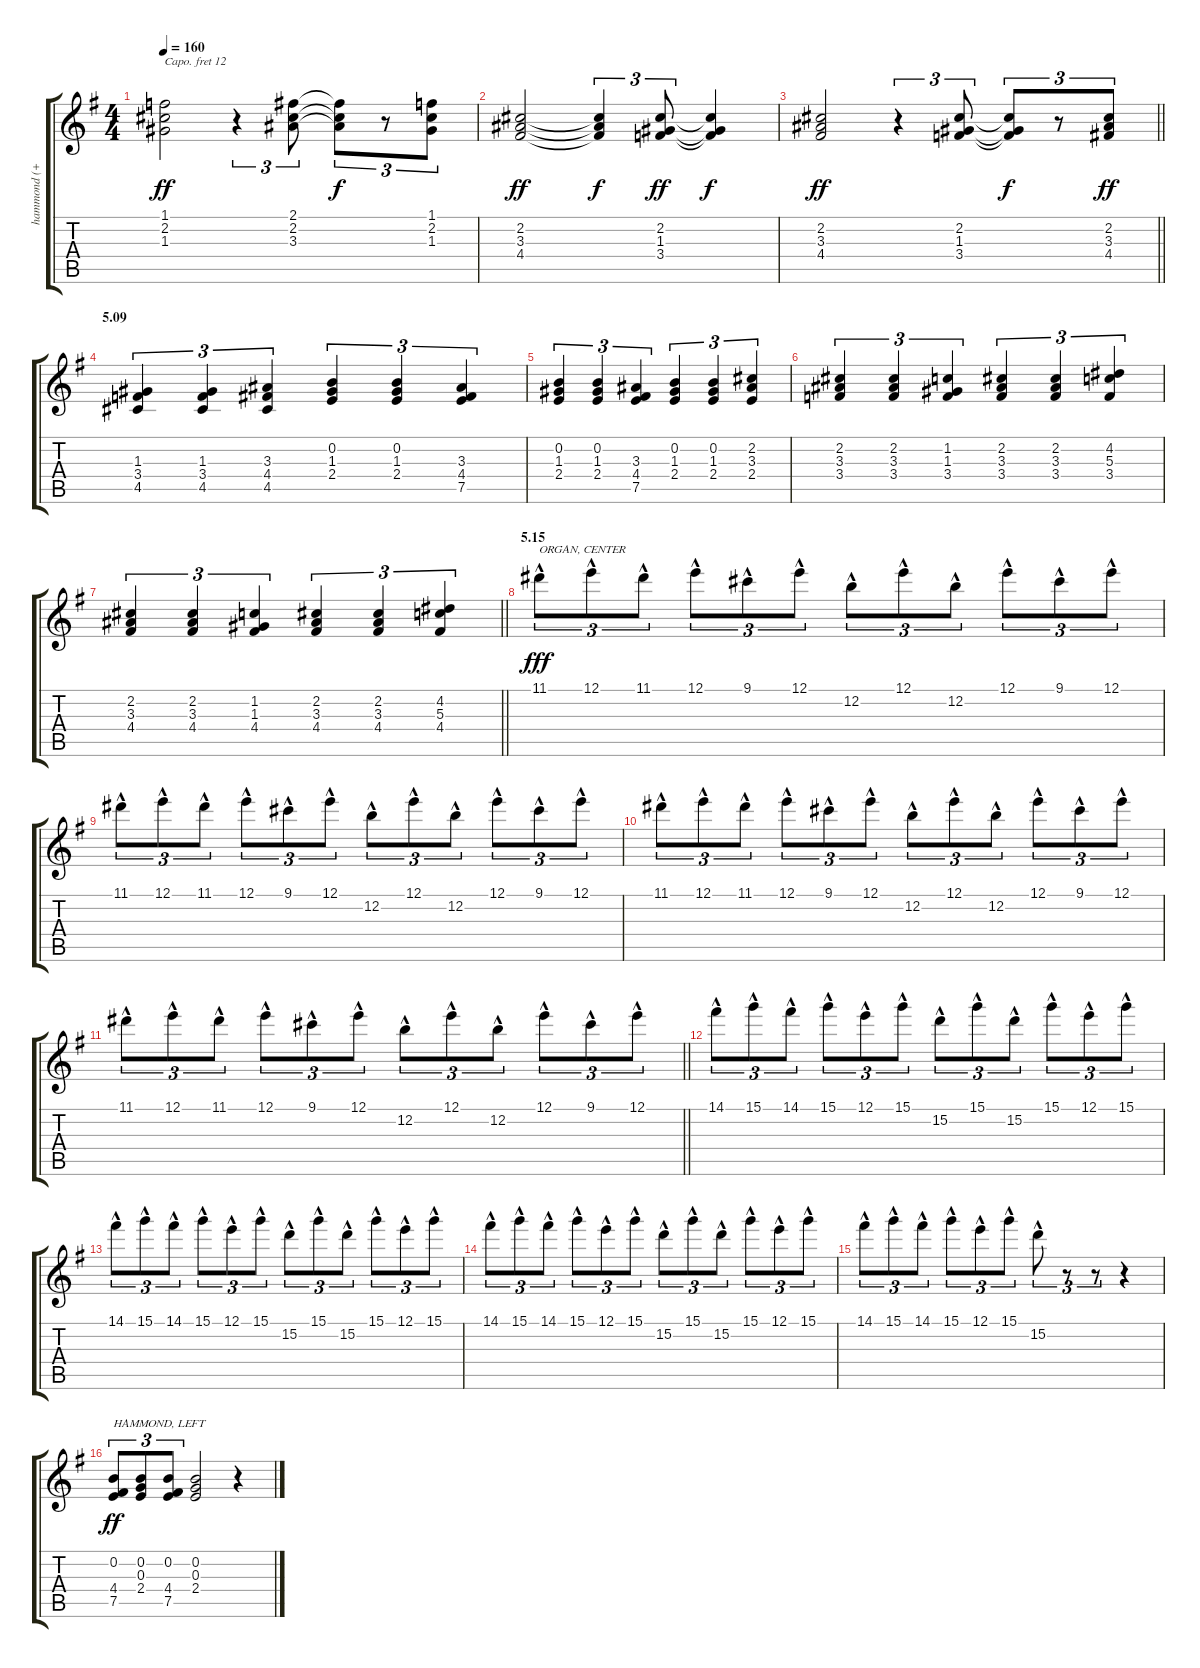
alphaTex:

\track ("hammond (+12)" "hammond (+") {instrument drawbarorgan}
\staff {score tabs}
\capo 12
\tuning (E4 B3 G3 D3 A2 E2) {hide}
\ts (4 4)
\tempo 160
\clef g2
\ks g
(1.1 2.2 1.3).2{dy ff} r.4{tu (3 2)} (2.1 2.2 3.3).8{tu (3 2)} (2.1{t} 2.2{t} 3.3{t}).8{tu (3 2) dy f} r.8{tu (3 2)} (1.1 2.2 1.3).8{tu (3 2)} |
(2.2 3.3 4.4).2{dy ff} (2.2{t} 3.3{t} 4.4{t}).4{tu (3 2) dy f} (2.2 1.3 3.4).8{tu (3 2) dy ff} (2.2{t} 1.3{t} 3.4{t}).4{dy f} |
\barLineRight lightlight
(2.2 3.3 4.4).2{dy ff} r.4{tu (3 2)} (2.2 1.3 3.4).8{tu (3 2)} (2.2{t} 1.3{t} 3.4{t}).8{tu (3 2) dy f} r.8{tu (3 2)} (2.2 3.3 4.4).8{tu (3 2) dy ff} |
\section ("" "5.09")
(1.3 3.4 4.5).4{tu (3 2)} (1.3 3.4 4.5).4{tu (3 2)} (3.3 4.4 4.5).4{tu (3 2)} (0.2 1.3 2.4).4{tu (3 2)} (0.2 1.3 2.4).4{tu (3 2)} (3.3 4.4 7.5).4{tu (3 2)} |
(0.2 1.3 2.4).4{tu (3 2)} (0.2 1.3 2.4).4{tu (3 2)} (3.3 4.4 7.5).4{tu (3 2)} (0.2 1.3 2.4).4{tu (3 2)} (0.2 1.3 2.4).4{tu (3 2)} (2.2 3.3 2.4).4{tu (3 2)} |
(2.2 3.3 3.4).4{tu (3 2)} (2.2 3.3 3.4).4{tu (3 2)} (1.2 1.3 3.4).4{tu (3 2)} (2.2 3.3 3.4).4{tu (3 2)} (2.2 3.3 3.4).4{tu (3 2)} (4.2 5.3 3.4).4{tu (3 2)} |
\barLineRight lightlight
(2.2 3.3 4.4).4{tu (3 2)} (2.2 3.3 4.4).4{tu (3 2)} (1.2 1.3 4.4).4{tu (3 2)} (2.2 3.3 4.4).4{tu (3 2)} (2.2 3.3 4.4).4{tu (3 2)} (4.2 5.3 4.4).4{tu (3 2)} |
\section ("" "5.15")
11.1{hac}.8{tu (3 2) txt "ORGAN, CENTER" dy fff balance 8 instrument percussiveorgan} 12.1{hac}.8{tu (3 2)} 11.1{hac}.8{tu (3 2)} 12.1{hac}.8{tu (3 2)} 9.1{hac}.8{tu (3 2)} 12.1{hac}.8{tu (3 2)} 12.2{hac}.8{tu (3 2)} 12.1{hac}.8{tu (3 2)} 12.2{hac}.8{tu (3 2)} 12.1{hac}.8{tu (3 2)} 9.1{hac}.8{tu (3 2)} 12.1{hac}.8{tu (3 2)} |
11.1{hac}.8{tu (3 2)} 12.1{hac}.8{tu (3 2)} 11.1{hac}.8{tu (3 2)} 12.1{hac}.8{tu (3 2)} 9.1{hac}.8{tu (3 2)} 12.1{hac}.8{tu (3 2)} 12.2{hac}.8{tu (3 2)} 12.1{hac}.8{tu (3 2)} 12.2{hac}.8{tu (3 2)} 12.1{hac}.8{tu (3 2)} 9.1{hac}.8{tu (3 2)} 12.1{hac}.8{tu (3 2)} |
11.1{hac}.8{tu (3 2)} 12.1{hac}.8{tu (3 2)} 11.1{hac}.8{tu (3 2)} 12.1{hac}.8{tu (3 2)} 9.1{hac}.8{tu (3 2)} 12.1{hac}.8{tu (3 2)} 12.2{hac}.8{tu (3 2)} 12.1{hac}.8{tu (3 2)} 12.2{hac}.8{tu (3 2)} 12.1{hac}.8{tu (3 2)} 9.1{hac}.8{tu (3 2)} 12.1{hac}.8{tu (3 2)} |
\barLineRight lightlight
11.1{hac}.8{tu (3 2)} 12.1{hac}.8{tu (3 2)} 11.1{hac}.8{tu (3 2)} 12.1{hac}.8{tu (3 2)} 9.1{hac}.8{tu (3 2)} 12.1{hac}.8{tu (3 2)} 12.2{hac}.8{tu (3 2)} 12.1{hac}.8{tu (3 2)} 12.2{hac}.8{tu (3 2)} 12.1{hac}.8{tu (3 2)} 9.1{hac}.8{tu (3 2)} 12.1{hac}.8{tu (3 2)} |
14.1{hac}.8{tu (3 2)} 15.1{hac}.8{tu (3 2)} 14.1{hac}.8{tu (3 2)} 15.1{hac}.8{tu (3 2)} 12.1{hac}.8{tu (3 2)} 15.1{hac}.8{tu (3 2)} 15.2{hac}.8{tu (3 2)} 15.1{hac}.8{tu (3 2)} 15.2{hac}.8{tu (3 2)} 15.1{hac}.8{tu (3 2)} 12.1{hac}.8{tu (3 2)} 15.1{hac}.8{tu (3 2)} |
14.1{hac}.8{tu (3 2)} 15.1{hac}.8{tu (3 2)} 14.1{hac}.8{tu (3 2)} 15.1{hac}.8{tu (3 2)} 12.1{hac}.8{tu (3 2)} 15.1{hac}.8{tu (3 2)} 15.2{hac}.8{tu (3 2)} 15.1{hac}.8{tu (3 2)} 15.2{hac}.8{tu (3 2)} 15.1{hac}.8{tu (3 2)} 12.1{hac}.8{tu (3 2)} 15.1{hac}.8{tu (3 2)} |
14.1{hac}.8{tu (3 2)} 15.1{hac}.8{tu (3 2)} 14.1{hac}.8{tu (3 2)} 15.1{hac}.8{tu (3 2)} 12.1{hac}.8{tu (3 2)} 15.1{hac}.8{tu (3 2)} 15.2{hac}.8{tu (3 2)} 15.1{hac}.8{tu (3 2)} 15.2{hac}.8{tu (3 2)} 15.1{hac}.8{tu (3 2)} 12.1{hac}.8{tu (3 2)} 15.1{hac}.8{tu (3 2)} |
14.1{hac}.8{tu (3 2)} 15.1{hac}.8{tu (3 2)} 14.1{hac}.8{tu (3 2)} 15.1{hac}.8{tu (3 2)} 12.1{hac}.8{tu (3 2)} 15.1{hac}.8{tu (3 2)} 15.2{hac}.8{tu (3 2)} r.8{tu (3 2)} r.8{tu (3 2)} r.4 |
(0.2 4.4 7.5).8{tu (3 2) txt "HAMMOND, LEFT" dy ff balance 2 instrument drawbarorgan} (0.2 0.3 2.4).8{tu (3 2)} (0.2 4.4 7.5).8{tu (3 2)} (0.2 0.3 2.4).2 r.4
